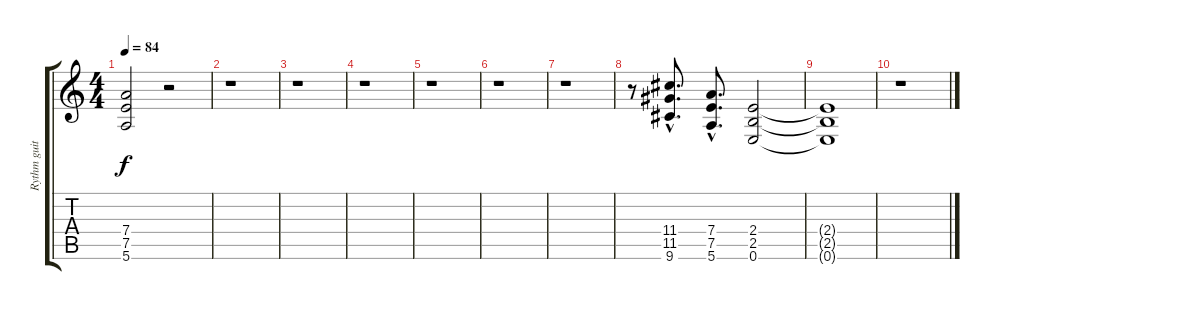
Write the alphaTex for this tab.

\track ("Rythm guitar (distorsion)" "Rythm guit") {instrument overdrivenguitar}
\staff {score tabs}
\tuning (E4 B3 G3 D3 A2 E2) {hide}
\ts (4 4)
\tempo 84
\clef g2
\ks c
(7.4 7.5 5.6).2{dy f} r.2 |
r.1 |
r.1 |
r.1 |
r.1 |
r.1 |
r.1 |
r.8 (11.4{hac} 11.5{hac} 9.6{hac}).8{d} (7.4{hac} 7.5{hac} 5.6{hac}).8{d} (2.4 2.5 0.6).2 |
(2.4{t} 2.5{t} 0.6{t}).1 |
r.1
